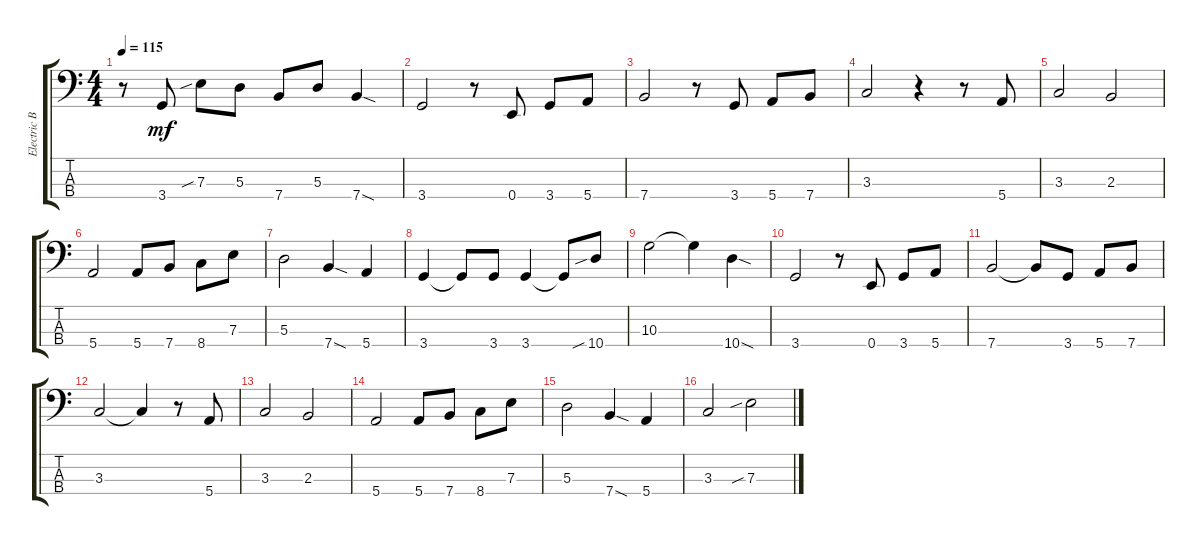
\track ("Electric Bass" "Electric B") {instrument electricbassfinger}
\staff {score tabs}
\tuning (G2 D2 A1 E1) {hide}
\ts (4 4)
\tempo 115
\clef f4
\ks c
r.8{dy mf} 3.4.8 7.3{sib}.8 5.3.8 7.4.8 5.3.8 7.4{sod}.4 |
3.4.2 r.8 0.4.8 3.4.8 5.4.8 |
7.4.2 r.8 3.4.8 5.4.8 7.4.8 |
3.3.2 r.4 r.8 5.4.8 |
3.3.2 2.3.2 |
5.4.2 5.4.8 7.4.8 8.4.8 7.3.8 |
5.3.2 7.4{sod}.4 5.4.4 |
3.4.4 3.4{t}.8 3.4.8 3.4.4 3.4{t}.8 10.4{sib}.8 |
10.3.2 10.3{t}.4 10.4{sod}.4 |
3.4.2 r.8 0.4.8 3.4.8 5.4.8 |
7.4.2 7.4{t}.8 3.4.8 5.4.8 7.4.8 |
3.3.2 3.3{t}.4 r.8 5.4.8 |
3.3.2 2.3.2 |
5.4.2 5.4.8 7.4.8 8.4.8 7.3.8 |
5.3.2 7.4{sod}.4 5.4.4 |
3.3.2 7.3{sib}.2
